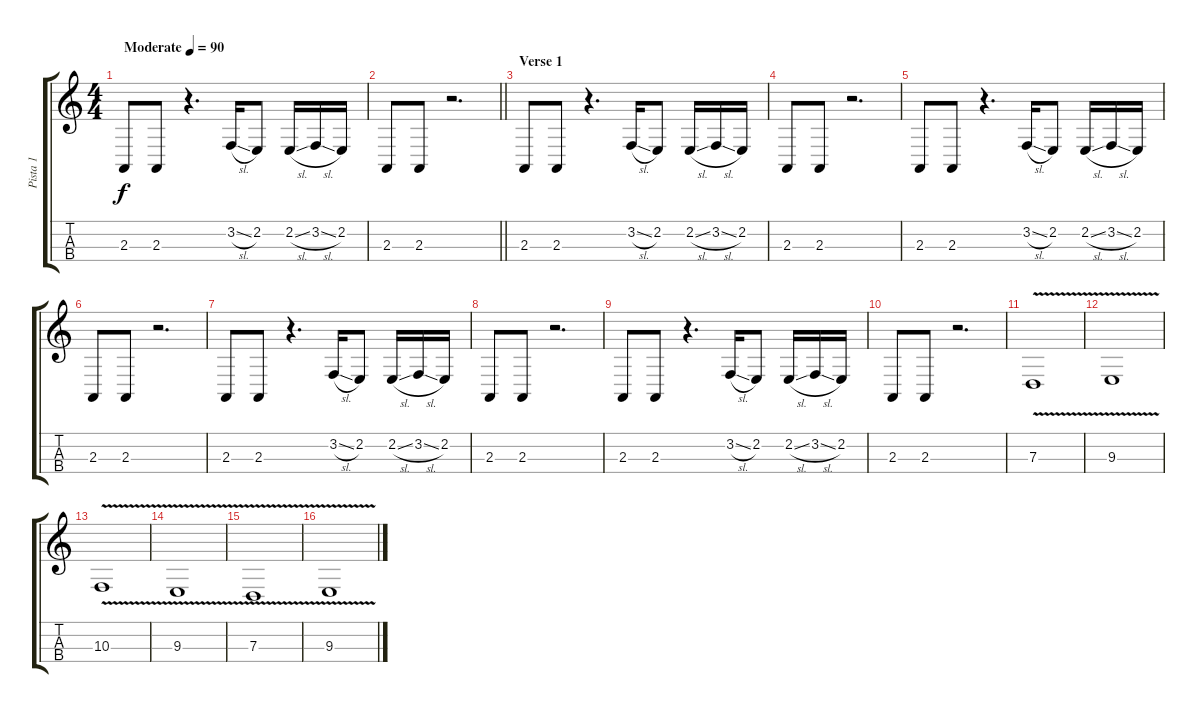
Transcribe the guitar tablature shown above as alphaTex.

\track ("Pista 1" "Pista 1") {instrument cello}
\staff {score tabs}
\tuning (A3 D3 G2 C2) {hide}
\ts (4 4)
\tempo (90 "Moderate")
\clef g2
\ks c
2.3.8{dy f instrument pizzicatostrings} 2.3.8 r.4{d} 3.2{sl}.16 2.2.8 2.2{sl}.16 3.2{sl}.16 2.2.16 |
\barLineRight lightlight
2.3.8 2.3.8 r.2{d} |
\section ("" "Verse 1")
2.3.8 2.3.8 r.4{d} 3.2{sl}.16 2.2.8 2.2{sl}.16 3.2{sl}.16 2.2.16 |
2.3.8 2.3.8 r.2{d} |
2.3.8 2.3.8 r.4{d} 3.2{sl}.16 2.2.8 2.2{sl}.16 3.2{sl}.16 2.2.16 |
2.3.8 2.3.8 r.2{d} |
2.3.8 2.3.8 r.4{d} 3.2{sl}.16 2.2.8 2.2{sl}.16 3.2{sl}.16 2.2.16 |
2.3.8 2.3.8 r.2{d} |
2.3.8 2.3.8 r.4{d} 3.2{sl}.16 2.2.8 2.2{sl}.16 3.2{sl}.16 2.2.16 |
2.3.8 2.3.8 r.2{d} |
7.3{v}.1{instrument cello} |
9.3{v}.1 |
10.3{v}.1 |
9.3{v}.1 |
7.3{v}.1 |
9.3{v}.1
